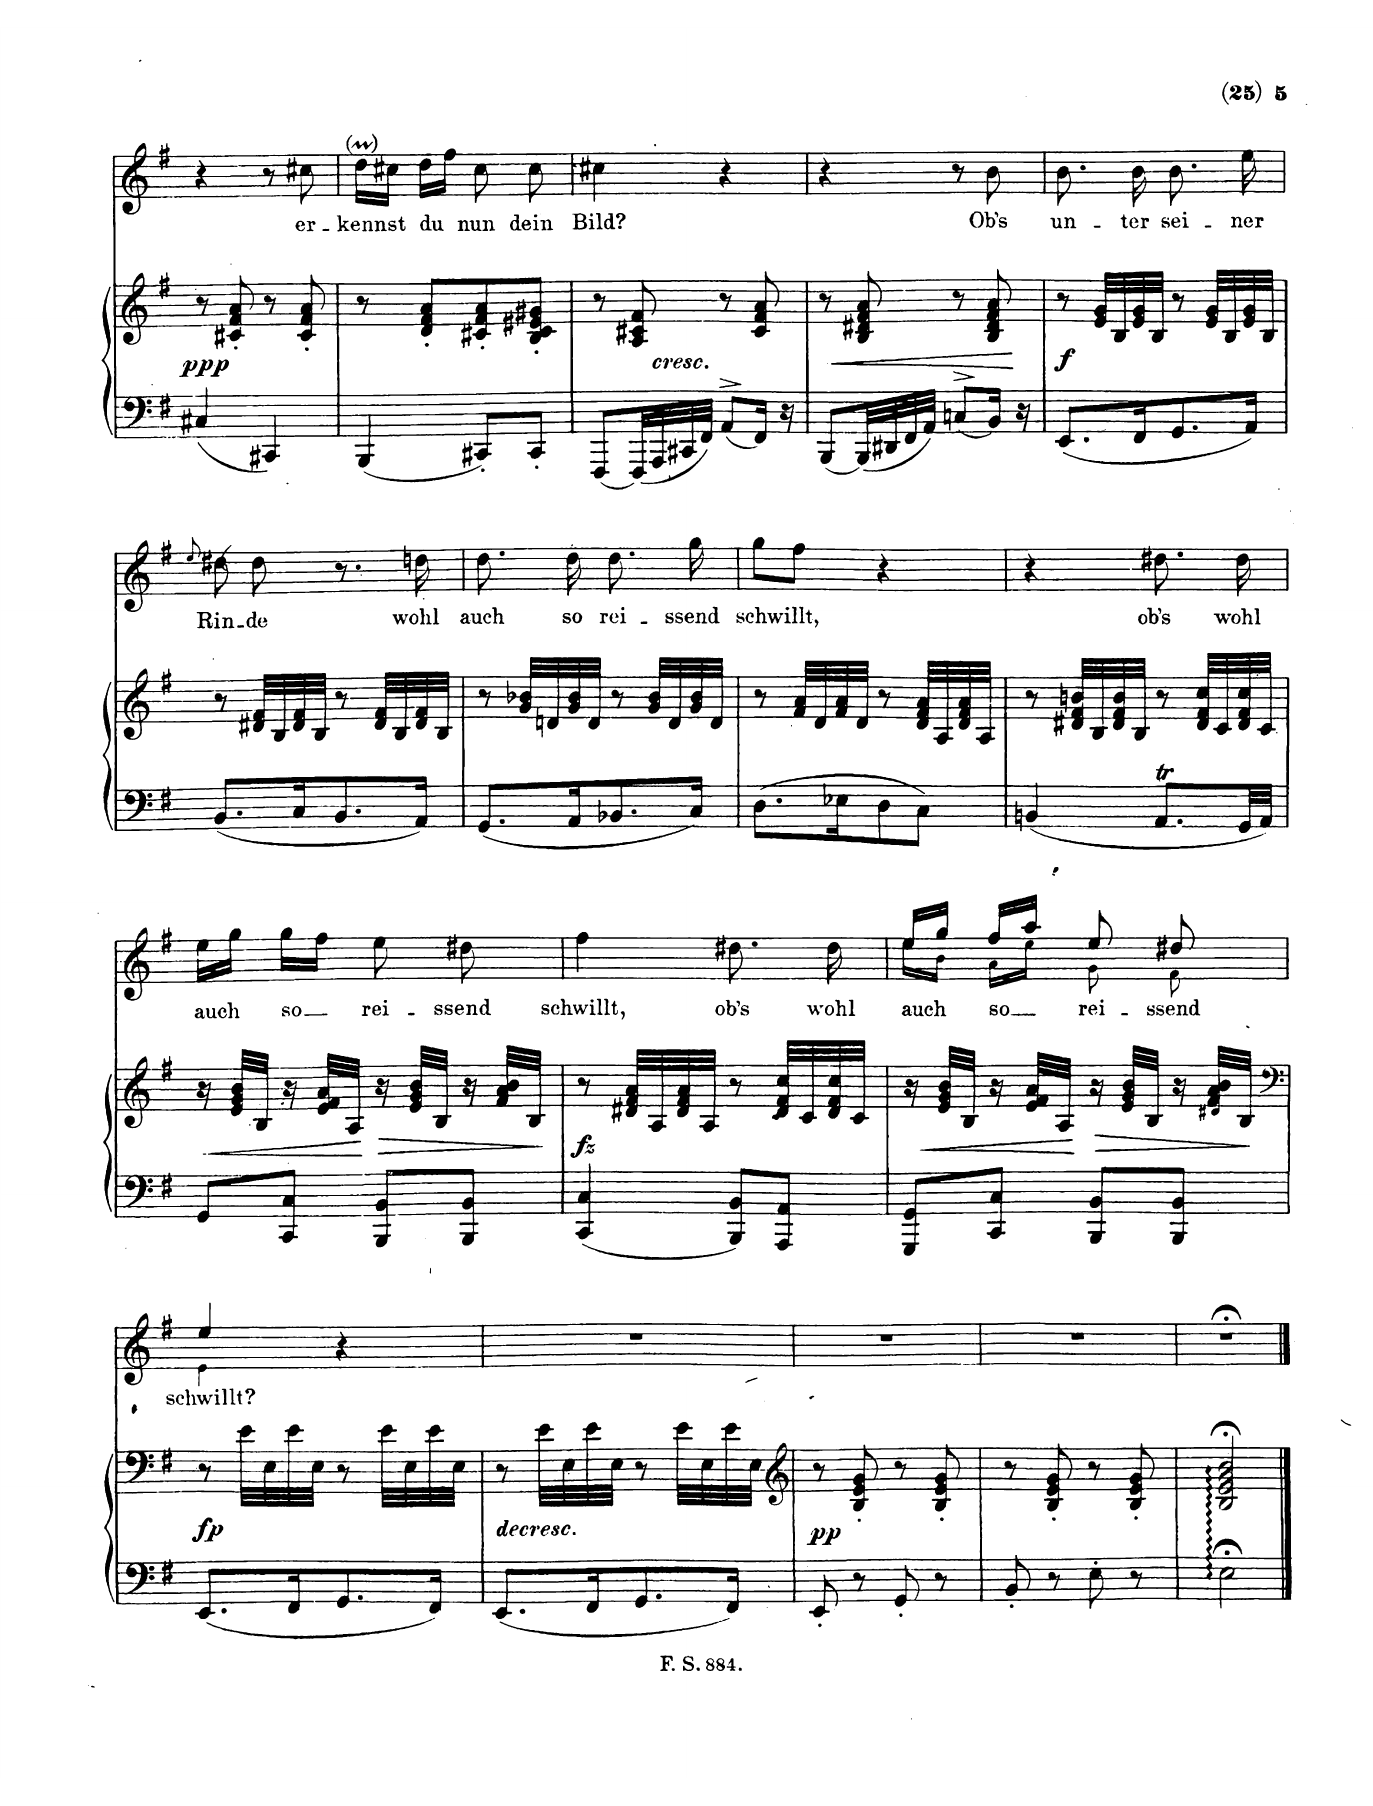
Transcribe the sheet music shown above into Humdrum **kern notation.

**kern	**kern	**dynam	**kern	**text
*part2	*part2	*part2	*part1	*part1
*staff3	*staff2	*staff2/3	*staff1	*staff1
*I"Pianoforte	*	*	*I"Singstimme Voice	*
*I'Pno	*	*	*	*
*clefF4	*clefG2	*	*clefG2	*
*k[f#]	*k[f#]	*	*k[f#]	*
*M2/4	*M2/4	*	*M2/4	*
=58	=58	=58	=58	=58
!	!	!LO:DY:b	!	!
4C#X/	8r	ppp	4r	.
.	8c#X/' 8f#/' 8a/'	.	.	.
4CC#X/	8r	.	8r	.
.	8c#/' 8f#/' 8a/'	.	8cc#X\	er-
=59	=59	=59	=59	=59
4BBB/	8r	.	(16dd\LL	-kennst
.	.	.	16cc#X\JJ)	.
.	8d/' 8f#/' 8a/'	.	(16dd\LL	du
.	.	.	16ff#\JJ)	.
8CC#X/L	8c#X/' 8f#/' 8a/'L	.	8cc#\L	nun
8CC#/J	8B/' 8c#/' 8e#X/' 8g#X/'J	.	8cc#\J	dein
=60	=60	=60	=60	=60
8FFF#/L	8r	.	4cc#X\	Bild?
32FFF#/LL	8A/ 8c#X/ 8f#/	.	.	.
32AAA/	.	.	.	.
32CC#X/	.	.	.	.
32FF#/JJJ	.	.	.	.
!	!LO:TX:b:i:t=cresc.	!	!	!
8AA^/L	8r	.	4r	.
16FF#/Jk	8c#/ 8f#/ 8a/	.	.	.
16r	.	.	.	.
=61	=61	=61	=61	=61
!	!	!LO:HP:b	!	!
8BBB/L	8r	<	4r	.
32BBB/LL	8B/ 8d#X/ 8f#/ 8a/	.	.	.
32DD#X/	.	.	.	.
32FF#/	.	.	.	.
32AA/JJJ	.	.	.	.
8Cn^/L	8r	.	8.r	.
16BB/Jk	8B/ 8d#/ 8f#/ 8a/	.	.	.
16r	.	.	16b\	Ob’s
.	.	[	.	.
=62	=62	=62	=62	=62
!	!	!LO:DY:b	!	!
8.EE/L	8r	f	8.b\	un-
.	32e/ 32g/LLL	.	.	.
.	32B/	.	.	.
16FF#/K	32e/ 32g/	.	16b\	-ter
.	32B/JJJ	.	.	.
8.GG/	8r	.	8.b\	sei-
.	32e/ 32g/LLL	.	.	.
.	32B/	.	.	.
16AA/Jk	32e/ 32g/	.	16ee\	-ner
.	32B/JJJ	.	.	.
=63	=63	=63	=63	=63
.	.	.	8qee/	.
8.BB/L	8r	.	8dd#X\	Rin-
.	32d#X/ 32f#/LLL	.	8dd#\	-de
.	32B/	.	.	.
16C/K	32d#/ 32f#/	.	.	.
.	32B/JJJ	.	.	.
8.BB/	8r	.	8.r	.
.	32d#/ 32f#/LLL	.	.	.
.	32B/	.	.	.
16AA/Jk	32d#/ 32f#/	.	16ddn\	wohl
.	32B/JJJ	.	.	.
=64	=64	=64	=64	=64
8.GG/L	8r	.	8.dd\	auch
.	32g/ 32b-X/LLL	.	.	.
.	32d/	.	.	.
16AA/K	32g/ 32b-/	.	16dd\	so
.	32d/JJJ	.	.	.
8.BB-X/	8r	.	8.dd\	rei-
.	32g/ 32b-/LLL	.	.	.
.	32d/	.	.	.
16C/Jk	32g/ 32b-/	.	16gg\	-ssend
.	32d/JJJ	.	.	.
=65	=65	=65	=65	=65
8.D\L	8r	.	8gg\L	schwillt,
.	32f#/ 32a/LLL	.	8ff#\J	.
.	32d/	.	.	.
16E-X\K	32f#/ 32a/	.	.	.
.	32d/JJJ	.	.	.
8D\	8r	.	4r	.
8C\J	32d/ 32f#/ 32a/LLL	.	.	.
.	32A/	.	.	.
.	32d/ 32f#/ 32a/	.	.	.
.	32A/JJJ	.	.	.
=66	=66	=66	=66	=66
4BBn/	8r	.	4r	.
.	32d#X/ 32f#/ 32bn/LLL	.	.	.
.	32B/	.	.	.
.	32d#/ 32f#/ 32b/	.	.	.
.	32B/JJJ	.	.	.
8.AAT/L	8r	.	8.dd#X\	ob’s
.	32d#/ 32f#/ 32cc/LLL	.	.	.
.	32c/	.	.	.
32GG/LL	32d#/ 32f#/ 32cc/	.	16dd#\	wohl
32AA/JJJ	32c/JJJ	.	.	.
=67	=67	=67	=67	=67
!	!	!LO:HP:b	!	!
8GG/L	16r	<	16ee\LL	auch
.	32e/ 32g/ 32b/LLL	.	16gg\JJ	.
.	32B/JJJ	.	.	.
8CC/ 8C/J	16r	.	16gg\LL	so
.	32e/ 32f#/ 32a/LLL	.	16ff#\JJ	.
.	32A/JJJ	.	.	.
!	!	!LO:HP:n=1:b	!	!
8BBB/ 8BB/L	16r	[ >	8ee\	rei-
.	32e/ 32g/ 32b/LLL	.	.	.
.	32B/JJJ	.	.	.
8BBB/ 8BB/J	16r	.	8dd#X\	-ssend
.	32f#/ 32a/ 32b/LLL	.	.	.
.	32B/JJJ	.	.	.
.	.	]	.	.
=68	=68	=68	=68	=68
!	!	!LO:DY:b	!	!
4CC/ 4C/	8r	fz	4ff#\	schwillt,
.	32d#X/ 32f#/ 32a/LLL	.	.	.
.	32A/	.	.	.
.	32d#/ 32f#/ 32a/	.	.	.
.	32A/JJJ	.	.	.
8BBB/ 8BB/L	8r	.	8.dd#X\	ob’s
8AAA/ 8AA/J	32d#/ 32f#/ 32cc/LLL	.	.	.
.	32c/	.	.	.
.	32d#/ 32f#/ 32cc/	.	16dd#\	wohl
.	32c/JJJ	.	.	.
=69	=69	=69	=69	=69
!	!	!LO:HP:b	!	!
*	*	*	*^	*
8FFF#/ 8GG/L	16r	<	(16ee/LL	(16ee\LL	auch
.	32e/ 32g/ 32b/LLL	.	16gg/JJ)	16b\JJ)	.
.	32B/JJJ	.	.	.	.
8CC/ 8C/J	16r	.	(16ff#/LL	(16a\LL	so
.	32e/ 32f#/ 32a/LLL	.	16aa/JJ)	16ee\JJ)	.
.	32A/JJJ	.	.	.	.
!	!	!LO:HP:n=1:b	!	!	!
8BBB/ 8BB/L	16r	[ >	8ee/	8g\	rei-
.	32e/ 32g/ 32b/LLL	.	.	.	.
.	32B/JJJ	.	.	.	.
8BBB/ 8BB/J	16r	.	8dd#X/	8f#\	-ssend
.	32d#X/ 32f#/ 32a/ 32b/LLL	.	.	.	.
.	32B/JJJ	.	.	.	.
*	*	*	*v	*v	*
.	.	]	.	.
=70	=70	=70	=70	=70
*	*clefF4	*	*	*
!	!	!LO:DY:b	!	!
8.EE/L	8r	fp	4e/ 4ee/	schwillt?
.	32e\LLL	.	.	.
.	32E\	.	.	.
16FF#/K	32e\	.	.	.
.	32E\JJJ	.	.	.
8.GG/	8r	.	4r	.
.	32e\LLL	.	.	.
.	32E\	.	.	.
16FF#/Jk	32e\	.	.	.
.	32E\JJJ	.	.	.
=71	=71	=71	=71	=71
!	!LO:TX:b:i:t=dim.	!	!	!
8.EE/L	8r	.	2r	.
.	32e\LLL	.	.	.
.	32E\	.	.	.
16FF#/K	32e\	.	.	.
.	32E\JJJ	.	.	.
8.GG/	8r	.	.	.
.	32e\LLL	.	.	.
.	32E\	.	.	.
16FF#/Jk	32e\	.	.	.
.	32E\JJJ	.	.	.
=72	=72	=72	=72	=72
*	*clefG2	*	*	*
!	!	!LO:DY:b	!	!
8EE`/	8r	pp	2r	.
8r	8B/` 8e/` 8g/`	.	.	.
8GG`/	8r	.	.	.
8r	8B/` 8e/` 8g/`	.	.	.
=73	=73	=73	=73	=73
8BB`/	8r	.	2r	.
8r	8B/` 8e/` 8g/`	.	.	.
8E`\	8r	.	.	.
8r	8B/` 8e/` 8g/`	.	.	.
=74	=74	=74	=74	=74
2E:;<\	2B/:;< 2e/:;< 2g/:;< 2b/:;<	.	2r	.
==	==	==	==	==
*-	*-	*-	*-	*-
